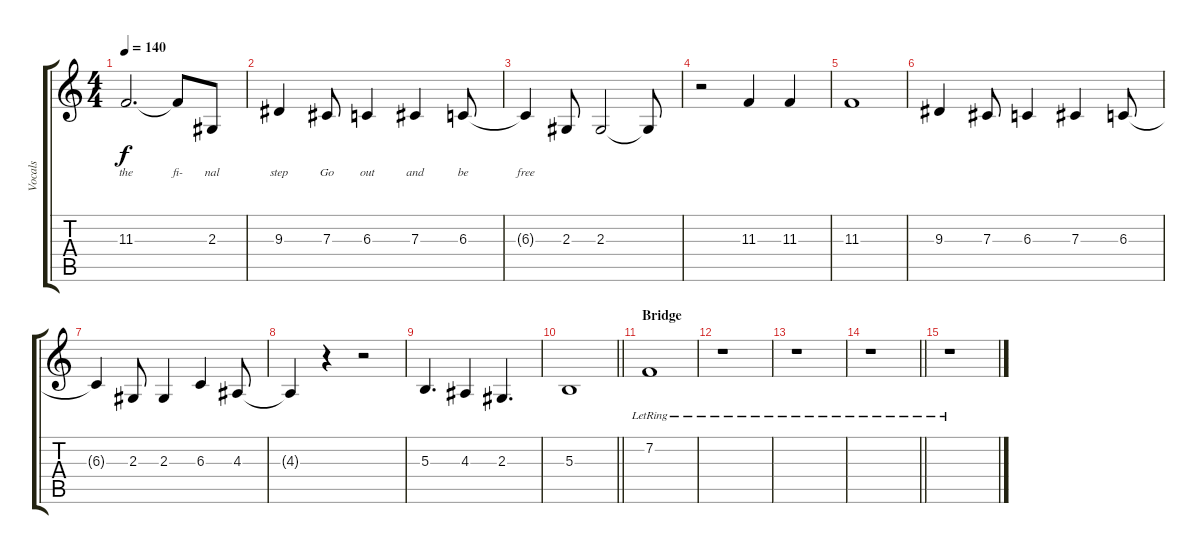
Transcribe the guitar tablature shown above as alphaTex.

\track ("Vocals" "Vocals") {instrument acousticgrandpiano}
\staff {score tabs}
\tuning (Eb4 Bb3 Gb3 Db3 Ab2 Eb2) {hide}
\ts (4 4)
\tempo 140
\clef g2
\ks c
11.3.2{d lyrics (0 "the") lyrics (1 "") lyrics (2 "") lyrics (3 "") lyrics (4 "") dy f} 11.3{t}.8{lyrics (0 "fi-") lyrics (1 "") lyrics (2 "") lyrics (3 "") lyrics (4 "")} 2.3.8{lyrics (0 "nal") lyrics (1 "") lyrics (2 "") lyrics (3 "") lyrics (4 "")} |
9.3.4{lyrics (0 "step") lyrics (1 "") lyrics (2 "") lyrics (3 "") lyrics (4 "")} 7.3.8{lyrics (0 "Go") lyrics (1 "") lyrics (2 "") lyrics (3 "") lyrics (4 "")} 6.3.4{lyrics (0 "out") lyrics (1 "") lyrics (2 "") lyrics (3 "") lyrics (4 "")} 7.3.4{lyrics (0 "and") lyrics (1 "") lyrics (2 "") lyrics (3 "") lyrics (4 "")} 6.3.8{lyrics (0 "be") lyrics (1 "") lyrics (2 "") lyrics (3 "") lyrics (4 "")} |
6.3{t}.4{lyrics (0 "free") lyrics (1 "") lyrics (2 "") lyrics (3 "") lyrics (4 "")} 2.3.8 2.3.2 2.3{t}.8 |
r.2 11.3.4 11.3.4 |
11.3.1 |
9.3.4 7.3.8 6.3.4 7.3.4 6.3.8 |
6.3{t}.4 2.3.8 2.3.4 6.3.4 4.3.8 |
4.3{t}.4 r.4 r.2 |
5.3.4{d} 4.3.4 2.3.4{d} |
\barLineRight lightlight
5.3.1 |
\section ("" "Bridge")
7.2{lr}.1 |
r.1 |
r.1 |
\barLineRight lightlight
r.1 |
r.1
